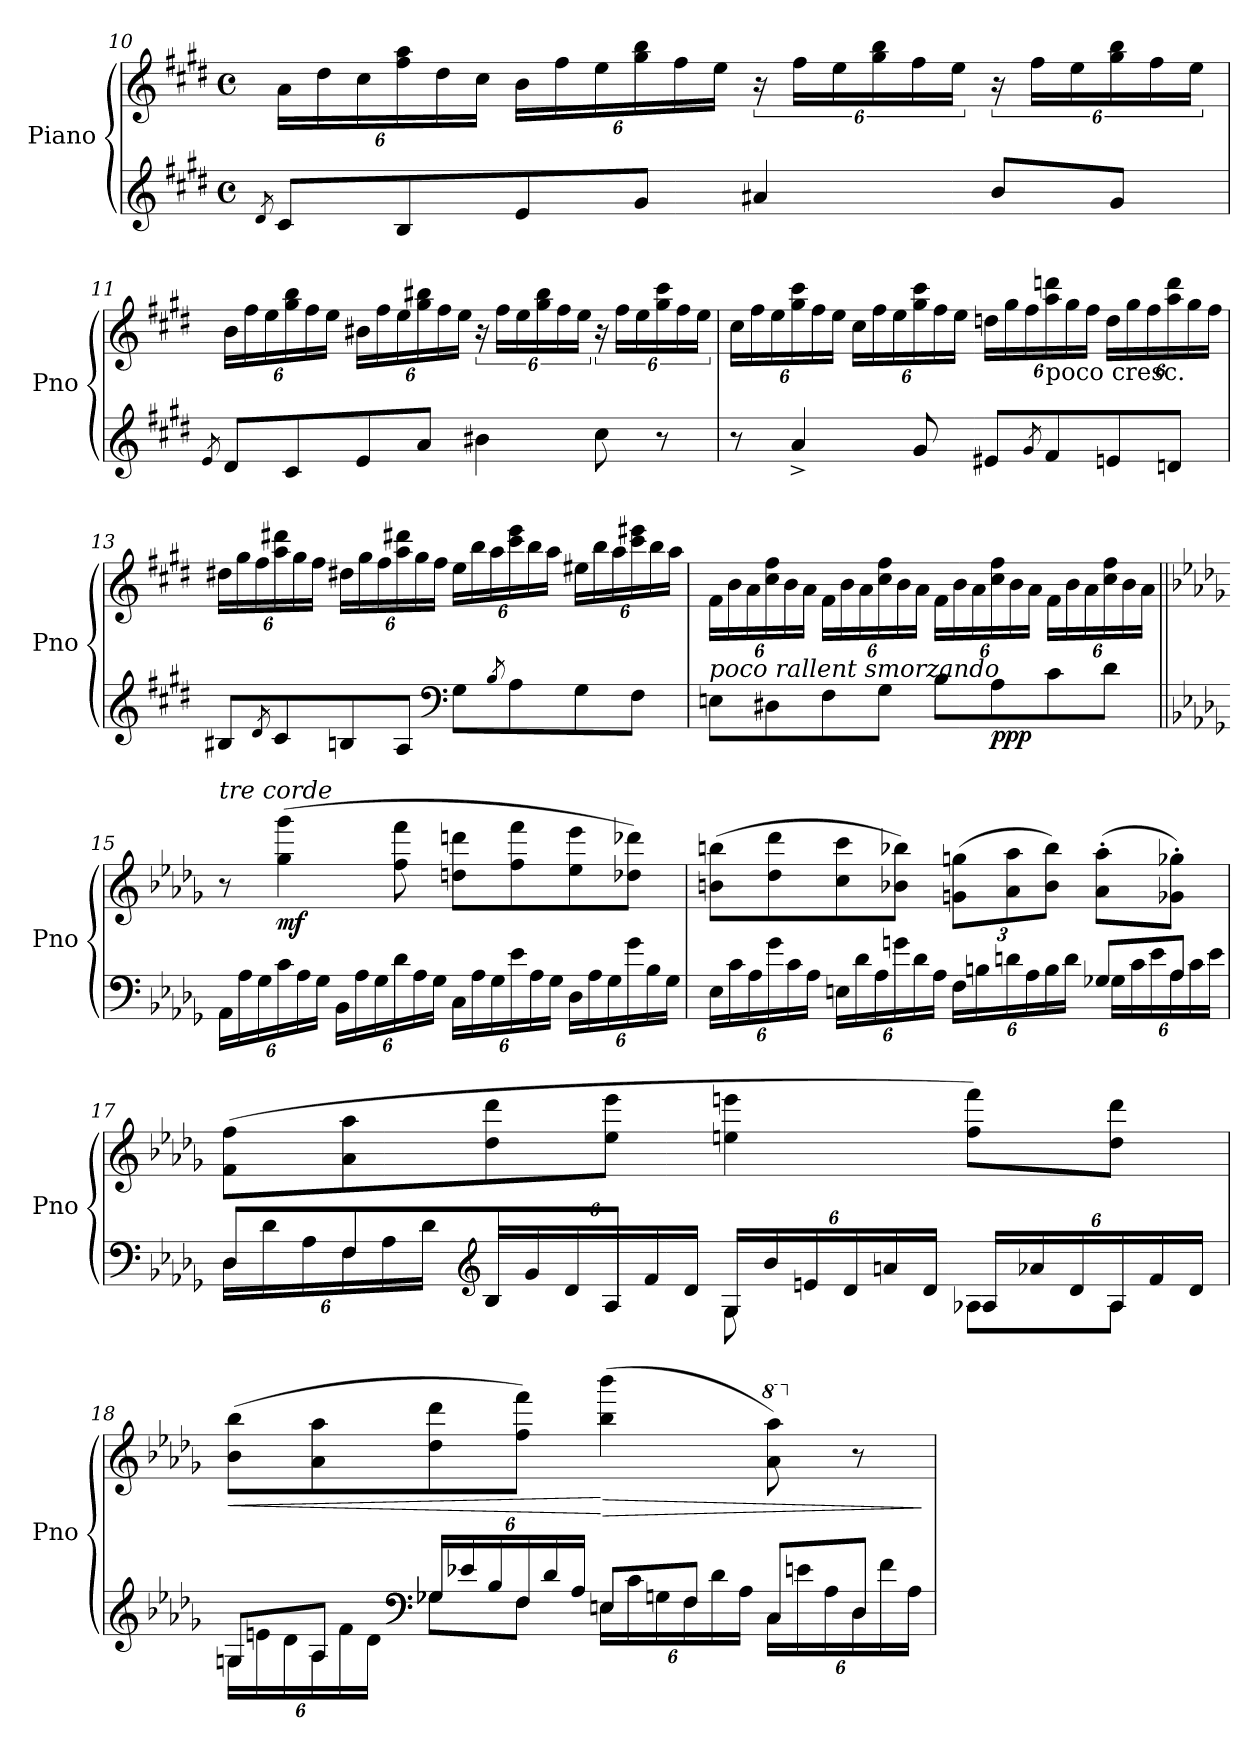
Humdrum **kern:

**kern	**kern	**dynam
*part1	*part1	*part1
*staff2	*staff1	*staff1/2
*I"Piano	*	*
*I'Pno	*	*
*clefG2	*clefG2	*
*k[f#c#g#d#]	*k[f#c#g#d#]	*
*M4/4	*M4/4	*
*met(c)	*met(c)	*
=10	=10	=10
8qd#/	.	.
*	*Xbrackettup	*
8c#/L	24a\LL	.
.	24dd#\	.
.	24cc#\	.
8B/	24ff#\ 24aa\	.
.	24dd#\	.
.	24cc#\JJ	.
8e/	24b\LL	.
.	24ff#\	.
.	24ee\	.
8g#/J	24gg#\ 24bb\	.
.	24ff#\	.
.	24ee\JJ	.
*	*brackettup	*
4a#X/	24r	.
.	24ff#\LL	.
.	24ee\	.
.	24gg#\ 24bb\	.
.	24ff#\	.
.	24ee\JJ	.
8b/L	24r	.
.	24ff#\LL	.
.	24ee\	.
8g#/J	24gg#\ 24bb\	.
.	24ff#\	.
.	24ee\JJ	.
!!LO:PB:g=z
=11	=11	=11
8qe/	.	.
*	*Xbrackettup	*
8d#/L	24b\LL	.
.	24ff#\	.
.	24ee\	.
8c#/	24gg#\ 24bb\	.
.	24ff#\	.
.	24ee\JJ	.
8e/	24b#X\LL	.
.	24ff#\	.
.	24ee\	.
8a/J	24gg#\ 24bb#X\	.
.	24ff#\	.
.	24ee\JJ	.
*	*brackettup	*
4b#X\	24r	.
.	24ff#\LL	.
.	24ee\	.
.	24gg#\ 24bb#\	.
.	24ff#\	.
.	24ee\JJ	.
8cc#\	24r	.
.	24ff#\LL	.
.	24ee\	.
8r	24gg#\ 24ccc#\	.
.	24ff#\	.
.	24ee\JJ	.
=12	=12	=12
*	*Xbrackettup	*
8r	24cc#\LL	.
.	24ff#\	.
.	24ee\	.
4a^/	24gg#\ 24ccc#\	.
.	24ff#\	.
.	24ee\JJ	.
.	24cc#\LL	.
.	24ff#\	.
.	24ee\	.
8g#/	24gg#\ 24ccc#\	.
.	24ff#\	.
.	24ee\JJ	.
8e#X/L	24ddn\LL	.
.	24gg#\	.
.	24ff#\	.
8qg#/	.	.
!	!LO:TX:b:t=poco cresc.	!
8f#/	24aa\ 24dddn\	.
.	24gg#\	.
.	24ff#\JJ	.
8en/	24dd\LL	.
.	24gg#\	.
.	24ff#\	.
8dn/J	24aa\ 24ddd\	.
.	24gg#\	.
.	24ff#\JJ	.
!!LO:LB:g=z
=13	=13	=13
8B#X/L	24dd#X\LL	.
.	24gg#\	.
.	24ff#\	.
8qd#/	.	.
8c#/	24aa\ 24ddd#X\	.
.	24gg#\	.
.	24ff#\JJ	.
8Bn/	24dd#X\LL	.
.	24gg#\	.
.	24ff#\	.
8A/J	24aa\ 24ddd#X\	.
.	24gg#\	.
.	24ff#\JJ	.
*clefF4	*	*
8G#\L	24ee\LL	.
.	24bb\	.
.	24aa\	.
8qB/	.	.
8A\	24ccc#\ 24eee\	.
.	24bb\	.
.	24aa\JJ	.
8G#\	24ee#X\LL	.
.	24bb\	.
.	24aa\	.
8F#\J	24ccc#\ 24eee#X\	.
.	24bb\	.
.	24aa\JJ	.
!!LO:LB:g=z
=14	=14	=14
!	!LO:TX:b:i:t=poco rallent smorzando	!
8En\L	24f#\LL	.
.	24b\	.
.	24a\	.
8D#X\	24cc#\ 24ff#\	.
.	24b\	.
.	24a\JJ	.
8F#\	24f#\LL	.
.	24b\	.
.	24a\	.
8G#\J	24cc#\ 24ff#\	.
.	24b\	.
.	24a\JJ	.
8B\L	24f#\LL	.
.	24b\	.
.	24a\	.
!	!	!LO:DY:b=2
8A\	24cc#\ 24ff#\	ppp
.	24b\	.
.	24a\JJ	.
8c#\	24f#\LL	.
.	24b\	.
.	24a\	.
8d#\J	24cc#\ 24ff#\	.
.	24b\	.
.	24a\JJ	.
!!LO:LB:g=z
=15||	=15||	=15||
*k[b-e-a-d-g-]	*k[b-e-a-d-g-]	*
*Xbrackettup	*	*
!	!LO:TX:a:i:t=tre corde	!
24AA-\LL	8r	.
24A-\	.	.
24G-\	.	.
!	!	!LO:DY:b
24c\	(>4gg-\ 4ggg-\	mf
24A-\	.	.
24G-\JJ	.	.
24BB-\LL	.	.
24A-\	.	.
24G-\	.	.
24d-\	8ff\ 8fff\	.
24A-\	.	.
24G-\JJ	.	.
24C\LL	8ddn\ 8dddn\L	.
24A-\	.	.
24G-\	.	.
24e-\	8ff\ 8fff\	.
24A-\	.	.
24G-\JJ	.	.
24D-\LL	8ee-\ 8eee-\	.
24A-\	.	.
24G-\	.	.
24g-\	8dd-X\ 8ddd-X\J)	.
24B-\	.	.
24G-\JJ	.	.
=16	=16	=16
*^	*	*
24E-\LL	2.ryy	(>8bn\ 8bbn\L	.
24c\	.	.	.
24A-\	.	.	.
24g-\	.	8dd-\ 8ddd-\	.
24c\	.	.	.
24A-\JJ	.	.	.
24En\LL	.	8cc\ 8ccc\	.
24d-\	.	.	.
24A-\	.	.	.
24gn\	.	8b-X\ 8bb-X\J)	.
24d-\	.	.	.
24A-\JJ	.	.	.
24F\LL	.	(>12gn\ 12ggn\L	.
24Bn\	.	.	.
24dn\	.	12a-\ 12aa-\	.
24A-\	.	.	.
24B\	.	12b-\ 12bb-\J)	.
24d\JJ	.	.	.
8G-X/L	24G-\LL	(>8a-\' 8aa-\'L	.
.	24c\	.	.
.	24e-\	.	.
8A-/J	24A-\	8g-X\' 8gg-X\'J)	.
.	24c\	.	.
.	24e-\JJ	.	.
!!LO:LB:g=z
=17	=17	=17	=17
8D-/L	24D-\LL	(>8f\ 8ff\L	.
.	24d-\	.	.
.	24A-\	.	.
8F/	24F\	8a-\ 8aa-\	.
.	24A-\	.	.
.	24d-\JJ	.	.
*clefG2	*	*	*
8B-/	24B-/LL	8dd-\ 8ddd-\	.
.	24g-/	.	.
.	24d-/	.	.
8A-/J	24A-/	8ee-\ 8eee-\J	.
.	24f/	.	.
.	24d-/JJ	.	.
8G-\	24G-/LL	4een\ 4eeen\	.
.	24b-/	.	.
.	24en/	.	.
8ryy	24d-/	.	.
.	24an/	.	.
.	24d-/JJ	.	.
8A-X\L	24A-/LL	8ff\ 8fff\L)	.
.	24a-X/	.	.
.	24d-/	.	.
8A-\J	24A-/	8dd-\ 8ddd-\J	.
.	24f/	.	.
.	24d-/JJ	.	.
!!LO:LB:g=z
=18	=18	=18	=18
!	!	!	!LO:HP:b
8Gn/L	24G\LL	(>8b-\ 8bb-\L	<
.	24en\	.	.
.	24d-\	.	.
8A-/J	24A-\	8a-\ 8aa-\	.
.	24f\	.	.
.	24d-\JJ	.	.
*clefF4	*	*	*
24G-X/LL	8G-\L	8dd-\ 8ddd-\	.
24e-X/	.	.	.
24B-/	.	.	.
24F/	8F\J	8ff\ 8fff\J)	.
24d-/	.	.	.
24A-/JJ	.	.	.
!	!	!	!LO:HP:n=1:b
8En/L	24E\LL	(>4bb-\ 4bbb-\	[ >
.	24c\	.	.
.	24Gn\	.	.
8F/J	24F\	.	.
.	24d-\	.	.
.	24A-\JJ	.	.
*	*	*8va	*
8C/L	24C\LL	8aa-\ 8aaa-\)	.
.	24en\	.	.
.	24A-\	.	.
*	*	*X8va	*
8D-/J	24D-\	8r	.
.	24f\	.	.
.	24A-\JJ	.	.
*v	*v	*	*
.	.	]
=	=	=
*-	*-	*-
